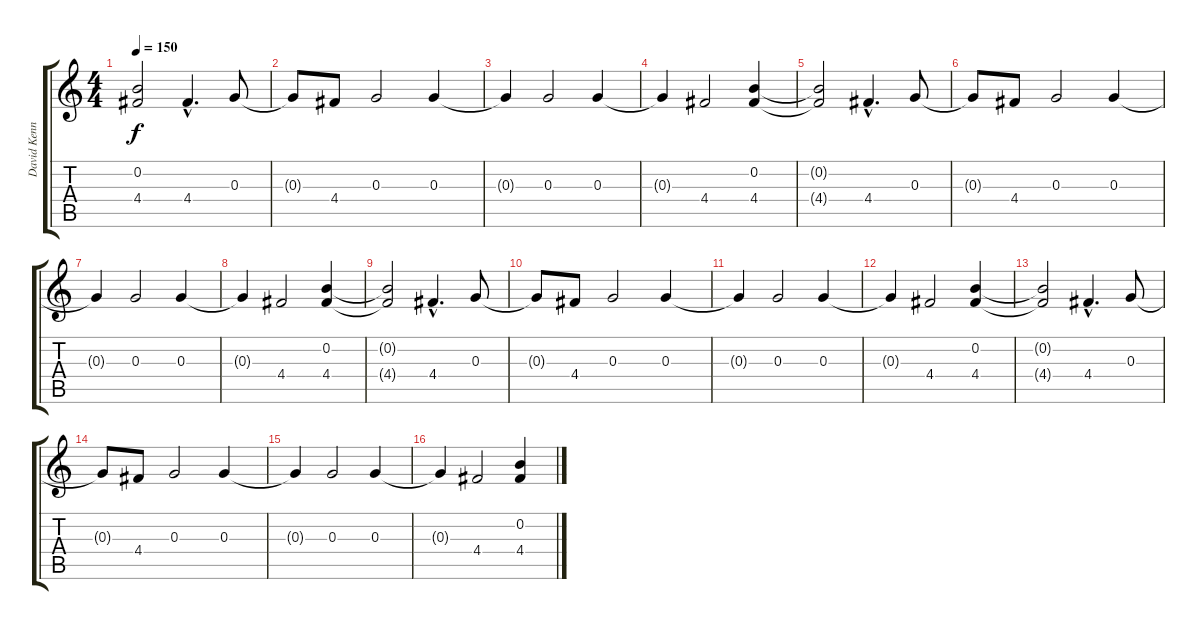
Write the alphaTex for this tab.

\track ("David Kennedy - Guitar II" "David Kenn") {instrument overdrivenguitar}
\staff {score tabs}
\tuning (E4 B3 G3 D3 A2 E2) {hide}
\ts (4 4)
\tempo 150
\clef g2
\ks c
(0.2{t} 4.4{t}).2{dy f} 4.4{hac}.4{d} 0.3.8 |
0.3{t}.8 4.4.8 0.3.2 0.3.4 |
0.3{t}.4 0.3.2 0.3.4 |
0.3{t}.4 4.4.2 (0.2 4.4).4 |
(0.2{t} 4.4{t}).2 4.4{hac}.4{d} 0.3.8 |
0.3{t}.8 4.4.8 0.3.2 0.3.4 |
0.3{t}.4 0.3.2 0.3.4 |
0.3{t}.4 4.4.2 (0.2 4.4).4 |
(0.2{t} 4.4{t}).2 4.4{hac}.4{d} 0.3.8 |
0.3{t}.8 4.4.8 0.3.2 0.3.4 |
0.3{t}.4 0.3.2 0.3.4 |
0.3{t}.4 4.4.2 (0.2 4.4).4 |
(0.2{t} 4.4{t}).2 4.4{hac}.4{d} 0.3.8 |
0.3{t}.8 4.4.8 0.3.2 0.3.4 |
0.3{t}.4 0.3.2 0.3.4 |
0.3{t}.4 4.4.2 (0.2 4.4).4
